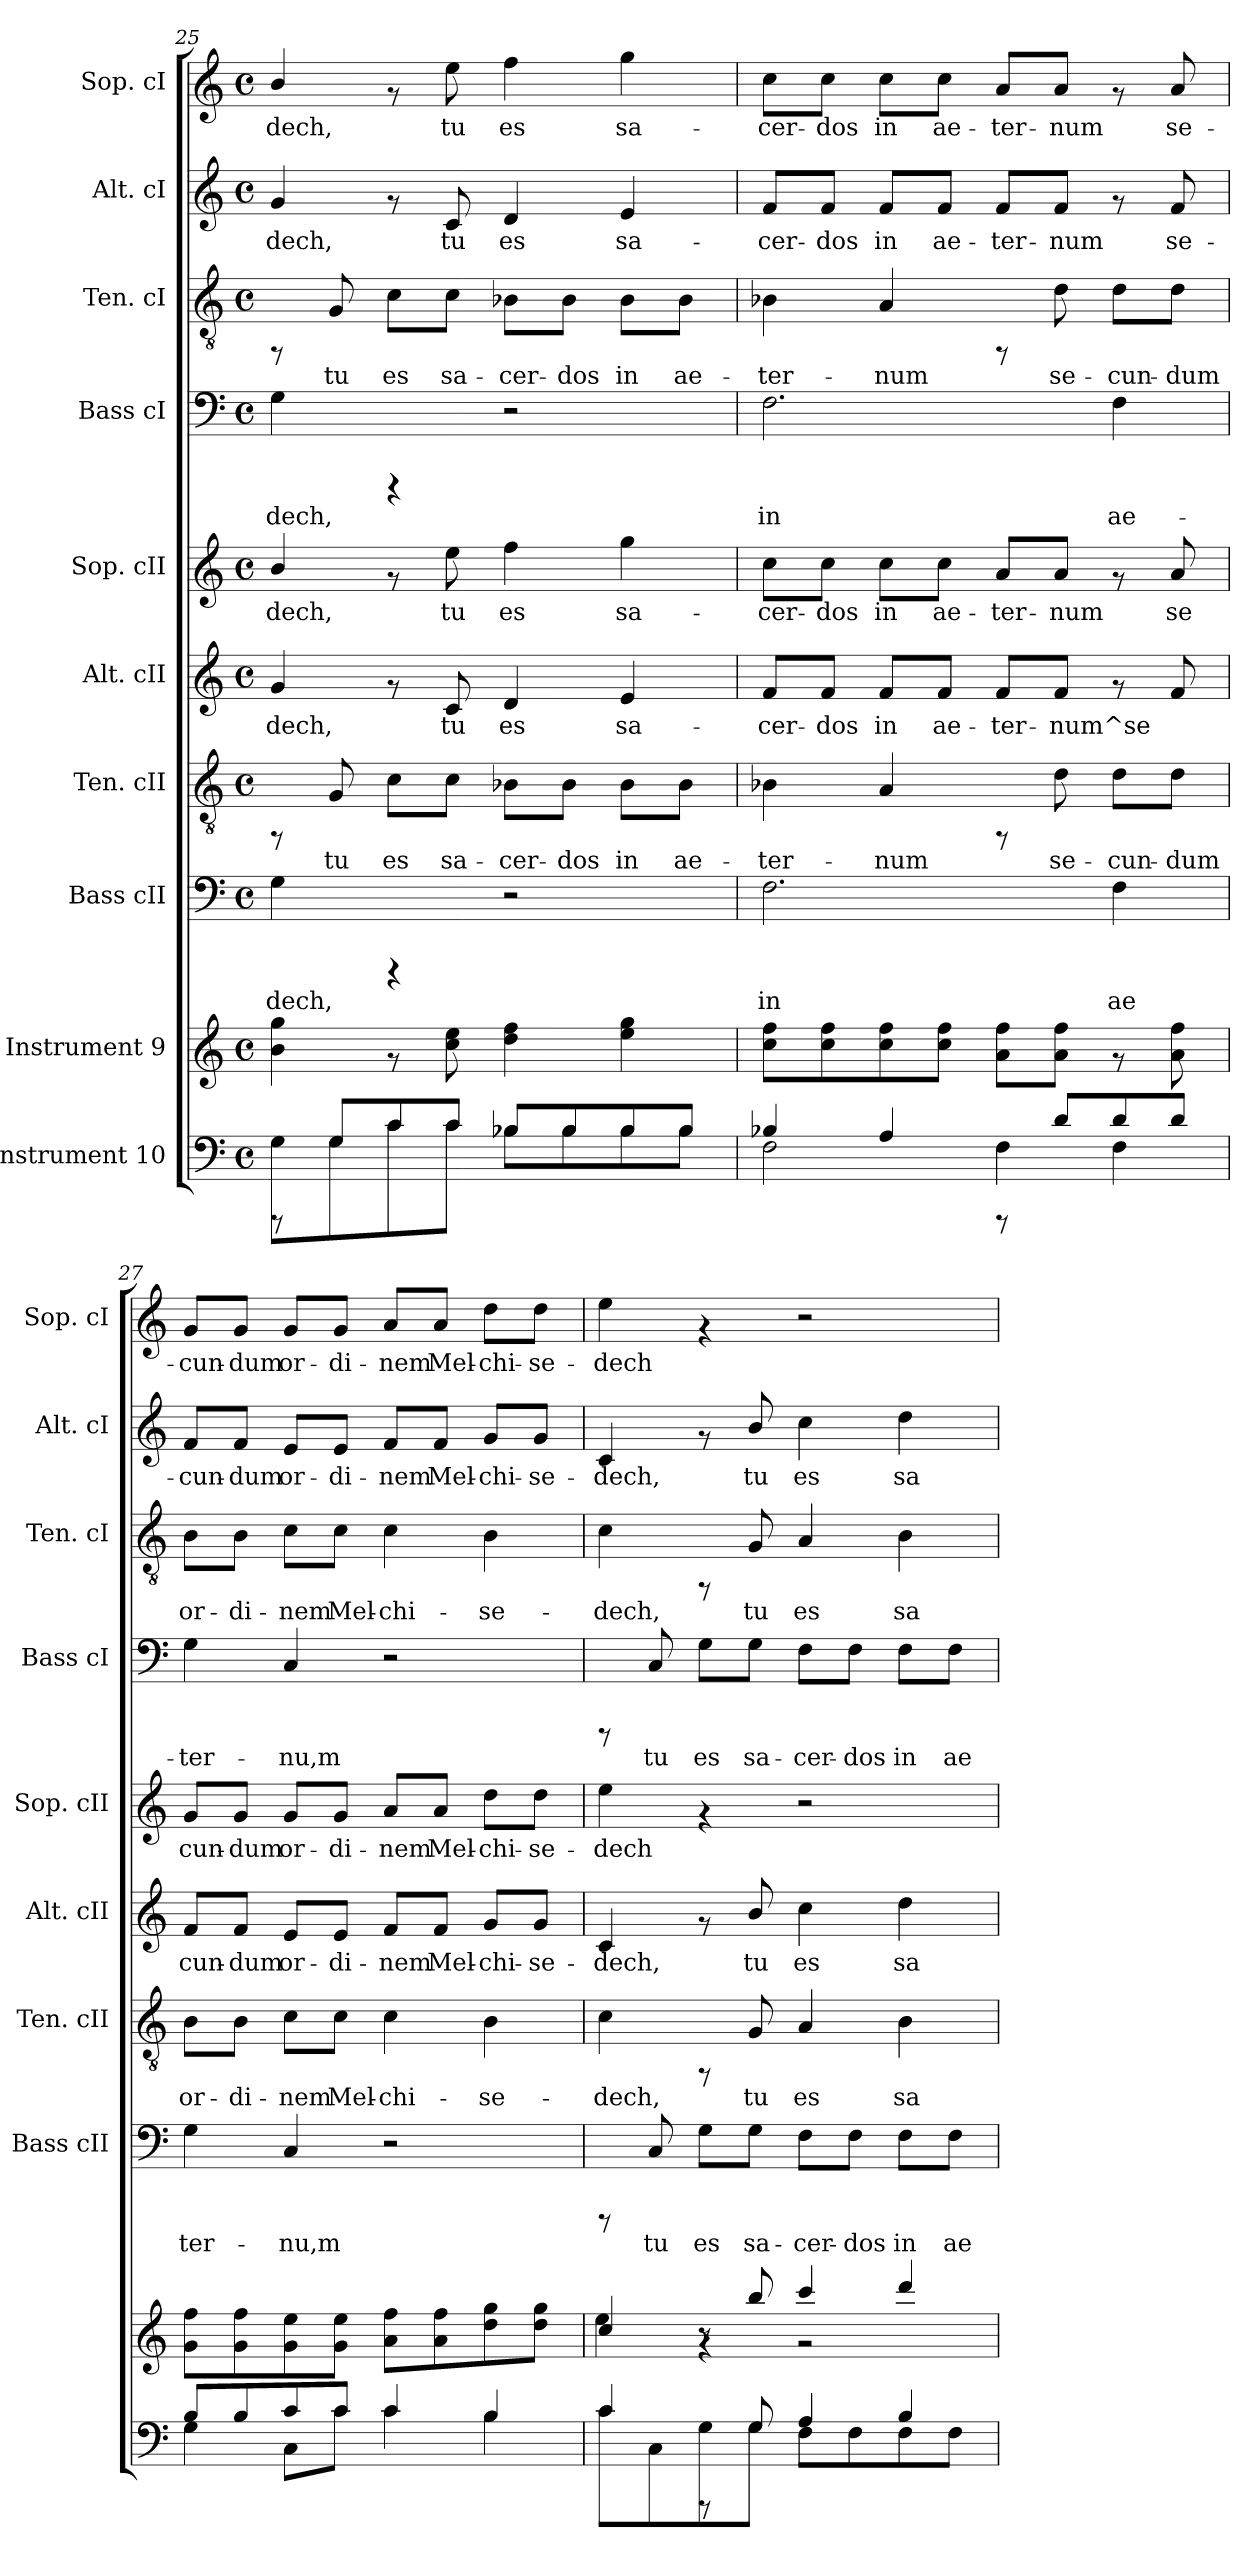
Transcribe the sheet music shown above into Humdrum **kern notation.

**kern	**kern	**kern	**text	**kern	**text	**kern	**text	**kern	**text	**kern	**text	**kern	**text	**kern	**text	**kern	**text
*part10	*part9	*part8	*part8	*part7	*part7	*part6	*part6	*part5	*part5	*part4	*part4	*part3	*part3	*part2	*part2	*part1	*part1
*staff10	*staff9	*staff8	*staff8	*staff7	*staff7	*staff6	*staff6	*staff5	*staff5	*staff4	*staff4	*staff3	*staff3	*staff2	*staff2	*staff1	*staff1
*I"Instrument 10	*I"Instrument 9	*I"Bass cII	*	*I"Ten. cII	*	*I"Alt. cII	*	*I"Sop. cII	*	*I"Bass cI	*	*I"Ten. cI	*	*I"Alt. cI	*	*I"Sop. cI	*
*	*	*I'Bass cII	*	*I'Ten. cII	*	*I'Alt. cII	*	*I'Sop. cII	*	*I'Bass cI	*	*I'Ten. cI	*	*I'Alt. cI	*	*I'Sop. cI	*
!!LO:PB:g=z
*clefF4	*clefG2	*clefF4	*	*clefGv2	*	*clefG2	*	*clefG2	*	*clefF4	*	*clefGv2	*	*clefG2	*	*clefG2	*
*k[]	*k[]	*k[]	*	*k[]	*	*k[]	*	*k[]	*	*k[]	*	*k[]	*	*k[]	*	*k[]	*
*C:	*C:	*C:	*	*C:	*	*C:	*	*C:	*	*C:	*	*C:	*	*C:	*	*C:	*
*M4/4	*M4/4	*M4/4	*	*M4/4	*	*M4/4	*	*M4/4	*	*M4/4	*	*M4/4	*	*M4/4	*	*M4/4	*
*met(c)	*met(c)	*met(c)	*	*met(c)	*	*met(c)	*	*met(c)	*	*met(c)	*	*met(c)	*	*met(c)	*	*met(c)	*
=25	=25	=25	=25	=25	=25	=25	=25	=25	=25	=25	=25	=25	=25	=25	=25	=25	=25
*^	*	*	*	*	*	*	*	*	*	*	*	*	*	*	*	*	*
!	!	!	!	!LO:LY:b:cj	!	!	!	!LO:LY:b:cj	!	!LO:LY:b:cj	!	!LO:LY:b:cj	!	!	!	!LO:LY:b:cj	!	!LO:LY:b:cj
8rEEE	8G\L	4gg\ 4b\	4G\	dech,	8rFF	.	4g/	dech,	4b/	dech,	4G\	-dech,	8rFF	.	4g/	-dech,	4b/	-dech,
!	!	!	!	!	!	!LO:LY:b:cj	!	!	!	!	!	!	!	!LO:LY:b:cj	!	!	!	!
8G/L	8G\	.	.	.	8G/	tu	.	.	.	.	.	.	8G/	tu	.	.	.	.
!	!	!	!	!	!	!LO:LY:b:cj	!	!	!	!	!	!	!	!LO:LY:b:cj	!	!	!	!
8c/	8c\	8rf	4rCCC	.	8c\L	es	8rf	.	8rf	.	4rCCC	.	8c\L	es	8rf	.	8rf	.
!	!	!	!	!	!	!LO:LY:b:cj	!	!LO:LY:b:cj	!	!LO:LY:b:cj	!	!	!	!LO:LY:b:cj	!	!LO:LY:b:cj	!	!LO:LY:b:cj
8c/J	8c\J	8cc\ 8ee\	.	.	8c\J	sa-	8c/	tu	8ee\	tu	.	.	8c\J	sa-	8c/	tu	8ee\	tu
!	!	!	!	!	!	!LO:LY:b:cj	!	!LO:LY:b:cj	!	!LO:LY:b:cj	!	!	!	!LO:LY:b:cj	!	!LO:LY:b:cj	!	!LO:LY:b:cj
8B-X/L	8B-\L	4ff\ 4dd\	2r	.	8B-X\L	-cer-	4d/	es	4ff\	es	2r	.	8B-X\L	-cer-	4d/	es	4ff\	es
!	!	!	!	!	!	!LO:LY:b:cj	!	!	!	!	!	!	!	!LO:LY:b:cj	!	!	!	!
8B-/	8B-\	.	.	.	8B-\J	-dos	.	.	.	.	.	.	8B-\J	-dos	.	.	.	.
!	!	!	!	!	!	!LO:LY:b:cj	!	!LO:LY:b:cj	!	!LO:LY:b:cj	!	!	!	!LO:LY:b:cj	!	!LO:LY:b:cj	!	!LO:LY:b:cj
8B-/	8B-\	4gg\ 4ee\	.	.	8B-\L	in	4e/	sa-	4gg\	sa-	.	.	8B-\L	in	4e/	sa-	4gg\	sa-
!	!	!	!	!	!	!LO:LY:b:cj	!	!	!	!	!	!	!	!LO:LY:b:cj	!	!	!	!
8B-/J	8B-\J	.	.	.	8B-\J	ae-	.	.	.	.	.	.	8B-\J	ae-	.	.	.	.
=26	=26	=26	=26	=26	=26	=26	=26	=26	=26	=26	=26	=26	=26	=26	=26	=26	=26	=26
!	!	!	!	!LO:LY:b:cj	!	!LO:LY:b:cj	!	!LO:LY:b:cj	!	!LO:LY:b:cj	!	!LO:LY:b:cj	!	!LO:LY:b:cj	!	!LO:LY:b:cj	!	!LO:LY:b:cj
4B-X/	2F\	8ff\ 8cc\L	2.F\	in	4B-X\	-ter-	8f/L	-cer-	8cc\L	-cer-	2.F\	in	4B-X\	-ter-	8f/L	-cer-	8cc\L	-cer-
!	!	!	!	!	!	!	!	!LO:LY:b:cj	!	!LO:LY:b:cj	!	!	!	!	!	!LO:LY:b:cj	!	!LO:LY:b:cj
.	.	8ff\ 8cc\	.	.	.	.	8f/J	-dos	8cc\J	-dos	.	.	.	.	8f/J	-dos	8cc\J	-dos
!	!	!	!	!	!	!LO:LY:b:cj	!	!LO:LY:b:cj	!	!LO:LY:b:cj	!	!	!	!LO:LY:b:cj	!	!LO:LY:b:cj	!	!LO:LY:b:cj
4A/	.	8ff\ 8cc\	.	.	4A/	-num	8f/L	in	8cc\L	in	.	.	4A/	-num	8f/L	in	8cc\L	in
!	!	!	!	!	!	!	!	!LO:LY:b:cj	!	!LO:LY:b:cj	!	!	!	!	!	!LO:LY:b:cj	!	!LO:LY:b:cj
.	.	8ff\ 8cc\J	.	.	.	.	8f/J	ae-	8cc\J	ae-	.	.	.	.	8f/J	ae-	8cc\J	ae-
!	!	!	!	!	!	!	!	!LO:LY:b:cj	!	!LO:LY:b:cj	!	!	!	!	!	!LO:LY:b:cj	!	!LO:LY:b:cj
8rEEE	4F\	8ff\ 8a\L	.	.	8rFF	.	8f/L	-ter-	8a/L	-ter-	.	.	8rFF	.	8f/L	-ter-	8a/L	-ter-
!	!	!	!	!	!	!LO:LY:b:cj	!	!LO:LY:b:cj	!	!LO:LY:b:cj	!	!	!	!LO:LY:b:cj	!	!LO:LY:b:cj	!	!LO:LY:b:cj
8d/L	.	8ff\ 8a\J	.	.	8d\	se-	8f/J	-num^se	8a/J	-num	.	.	8d\	se-	8f/J	-num	8a/J	-num
!	!	!	!	!LO:LY:b:cj	!	!LO:LY:b:cj	!	!	!	!	!	!LO:LY:b:cj	!	!LO:LY:b:cj	!	!	!	!
8d/	4F\	8rf	4F\	ae	8d\L	-cun-	8rf	.	8rf	.	4F\	ae-	8d\L	-cun-	8rf	.	8rf	.
!	!	!	!	!	!	!LO:LY:b:cj	!	!LO:LY:b:cj	!	!LO:LY:b:cj	!	!	!	!LO:LY:b:cj	!	!LO:LY:b:cj	!	!LO:LY:b:cj
8d/J	.	8ff\ 8a\	.	.	8d\J	-dum	8f/	.	8a/	se	.	.	8d\J	-dum	8f/	se-	8a/	se-
!!LO:PB:g=z
=27	=27	=27	=27	=27	=27	=27	=27	=27	=27	=27	=27	=27	=27	=27	=27	=27	=27	=27
!	!	!	!	!LO:LY:b:cj	!	!LO:LY:b:cj	!	!LO:LY:b:cj	!	!LO:LY:b:cj	!	!LO:LY:b:cj	!	!LO:LY:b:cj	!	!LO:LY:b:cj	!	!LO:LY:b:cj
8B/L	4G\	8ff\ 8g\L	4G\	ter-	8B\L	or-	8f/L	cun-	8g/L	cun-	4G\	-ter-	8B\L	or-	8f/L	-cun-	8g/L	-cun-
!	!	!	!	!	!	!LO:LY:b:cj	!	!LO:LY:b:cj	!	!LO:LY:b:cj	!	!	!	!LO:LY:b:cj	!	!LO:LY:b:cj	!	!LO:LY:b:cj
8B/	.	8ff\ 8g\	.	.	8B\J	-di-	8f/J	-dum	8g/J	-dum	.	.	8B\J	-di-	8f/J	-dum	8g/J	-dum
!	!	!	!	!LO:LY:b:cj	!	!LO:LY:b:cj	!	!LO:LY:b:cj	!	!LO:LY:b:cj	!	!LO:LY:b:cj	!	!LO:LY:b:cj	!	!LO:LY:b:cj	!	!LO:LY:b:cj
8c/	8C\L	8ee\ 8g\	4C/	-nu,m	8c\L	-nem	8e/L	or-	8g/L	or-	4C/	-nu,m	8c\L	-nem	8e/L	or-	8g/L	or-
!	!	!	!	!	!	!LO:LY:b:cj	!	!LO:LY:b:cj	!	!LO:LY:b:cj	!	!	!	!LO:LY:b:cj	!	!LO:LY:b:cj	!	!LO:LY:b:cj
8c/J	8c\J	8ee\ 8g\J	.	.	8c\J	Mel-	8e/J	-di-	8g/J	-di-	.	.	8c\J	Mel-	8e/J	-di-	8g/J	-di-
!	!	!	!	!	!	!LO:LY:b:cj	!	!LO:LY:b:cj	!	!LO:LY:b:cj	!	!	!	!LO:LY:b:cj	!	!LO:LY:b:cj	!	!LO:LY:b:cj
4c/	4c\	8ff\ 8a\L	2r	.	4c\	-chi-	8f/L	-nem	8a/L	-nem	2r	.	4c\	-chi-	8f/L	-nem	8a/L	-nem
!	!	!	!	!	!	!	!	!LO:LY:b:cj	!	!LO:LY:b:cj	!	!	!	!	!	!LO:LY:b:cj	!	!LO:LY:b:cj
.	.	8ff\ 8a\	.	.	.	.	8f/J	Mel-	8a/J	Mel-	.	.	.	.	8f/J	Mel-	8a/J	Mel-
!	!	!	!	!	!	!LO:LY:b:cj	!	!LO:LY:b:cj	!	!LO:LY:b:cj	!	!	!	!LO:LY:b:cj	!	!LO:LY:b:cj	!	!LO:LY:b:cj
4B/	4B\	8gg\ 8dd\	.	.	4B\	-se-	8g/L	-chi-	8dd\L	-chi-	.	.	4B\	-se-	8g/L	-chi-	8dd\L	-chi-
!	!	!	!	!	!	!	!	!LO:LY:b:cj	!	!LO:LY:b:cj	!	!	!	!	!	!LO:LY:b:cj	!	!LO:LY:b:cj
.	.	8gg\ 8dd\J	.	.	.	.	8g/J	-se-	8dd\J	-se-	.	.	.	.	8g/J	-se-	8dd\J	-se-
=28	=28	=28	=28	=28	=28	=28	=28	=28	=28	=28	=28	=28	=28	=28	=28	=28	=28	=28
*	*	*^	*	*	*	*	*	*	*	*	*	*	*	*	*	*	*	*
!	!	!	!	!	!	!	!LO:LY:b:cj	!	!LO:LY:b:cj	!	!LO:LY:b:cj	!	!	!	!LO:LY:b:cj	!	!LO:LY:b:cj	!	!LO:LY:b:cj
4c/	8c\L	4cc/	4ee\	8rCCC	.	4c\	-dech,	4c/	-dech,	4ee\	-dech	8rCCC	.	4c\	-dech,	4c/	-dech,	4ee\	-dech
!	!	!	!	!	!LO:LY:b:cj	!	!	!	!	!	!	!	!LO:LY:b:cj	!	!	!	!	!	!
.	8C\	.	.	8C/	tu	.	.	.	.	.	.	8C/	tu	.	.	.	.	.	.
!	!	!	!	!	!LO:LY:b:cj	!	!	!	!	!	!	!	!LO:LY:b:cj	!	!	!	!	!	!
8rEEE	8G\	8ra	4rf	8G\L	es	8rFF	.	8rf	.	4rf	.	8G\L	es	8rFF	.	8rf	.	4rf	.
!	!	!	!	!	!LO:LY:b:cj	!	!LO:LY:b:cj	!	!LO:LY:b:cj	!	!	!	!LO:LY:b:cj	!	!LO:LY:b:cj	!	!LO:LY:b:cj	!	!
8G/	8G\J	8bb/	.	8G\J	sa-	8G/	tu	8b/	tu	.	.	8G\J	sa-	8G/	tu	8b/	tu	.	.
!	!	!	!	!	!LO:LY:b:cj	!	!LO:LY:b:cj	!	!LO:LY:b:cj	!	!	!	!LO:LY:b:cj	!	!LO:LY:b:cj	!	!LO:LY:b:cj	!	!
4A/	8F\L	4ccc/	2r	8F\L	-cer-	4A/	es	4cc\	es	2r	.	8F\L	-cer-	4A/	es	4cc\	es	2r	.
!	!	!	!	!	!LO:LY:b:cj	!	!	!	!	!	!	!	!LO:LY:b:cj	!	!	!	!	!	!
.	8F\	.	.	8F\J	-dos	.	.	.	.	.	.	8F\J	-dos	.	.	.	.	.	.
!	!	!	!	!	!LO:LY:b:cj	!	!LO:LY:b:cj	!	!LO:LY:b:cj	!	!	!	!LO:LY:b:cj	!	!LO:LY:b:cj	!	!LO:LY:b:cj	!	!
4B/	8F\	4ddd/	.	8F\L	in	4B\	sa	4dd\	sa	.	.	8F\L	in	4B\	sa-	4dd\	sa-	.	.
!	!	!	!	!	!LO:LY:b:cj	!	!	!	!	!	!	!	!LO:LY:b:cj	!	!	!	!	!	!
.	8F\J	.	.	8F\J	ae	.	.	.	.	.	.	8F\J	ae-	.	.	.	.	.	.
*v	*v	*	*	*	*	*	*	*	*	*	*	*	*	*	*	*	*	*	*
*	*v	*v	*	*	*	*	*	*	*	*	*	*	*	*	*	*	*	*
=	=	=	=	=	=	=	=	=	=	=	=	=	=	=	=	=	=
*-	*-	*-	*-	*-	*-	*-	*-	*-	*-	*-	*-	*-	*-	*-	*-	*-	*-
